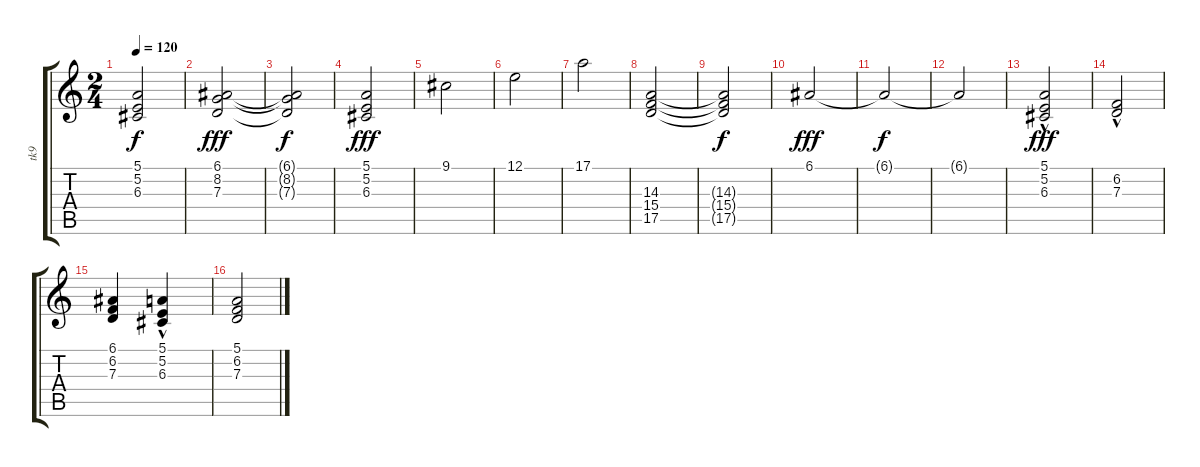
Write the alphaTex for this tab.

\track ("tk9" "tk9") {instrument stringensemble1}
\staff {score tabs}
\tuning (E4 B3 G3 D3 A2 E2) {hide}
\ts (2 4)
\tempo 120
\clef g2
\ks c
(5.1{t} 5.2{t} 6.3{t}).2{dy f} |
(6.1 8.2 7.3).2{dy fff} |
(6.1{t} 8.2{t} 7.3{t}).2{dy f} |
(5.1 5.2 6.3).2{dy fff} |
9.1.2 |
12.1.2 |
17.1.2 |
(14.3 15.4 17.5).2 |
(14.3{t} 15.4{t} 17.5{t}).2{dy f} |
6.1.2{dy fff} |
6.1{t}.2{dy f} |
6.1{t}.2 |
(5.1 5.2{hac} 6.3).2{dy fff} |
(6.2{hac} 7.3).2 |
(6.1 6.2 7.3).4 (5.1 5.2{hac} 6.3).4 |
(5.1 6.2 7.3).2
